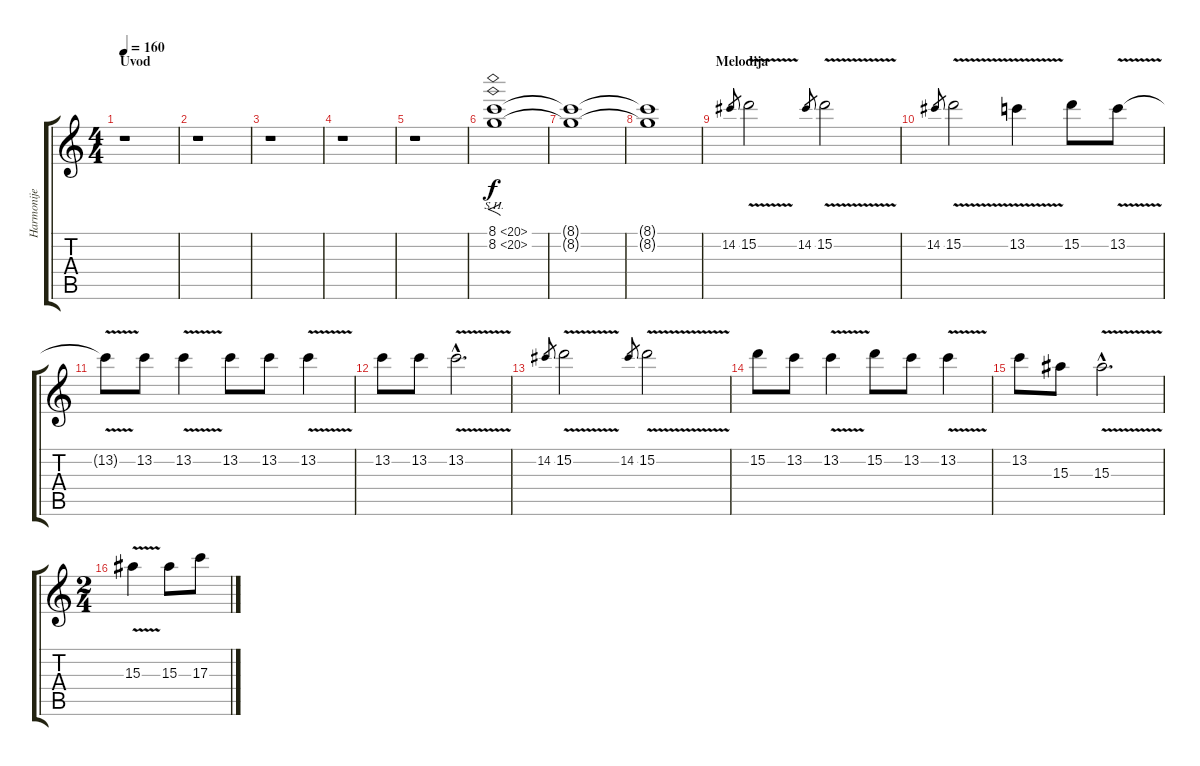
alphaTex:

\track ("Harmonije" "Harmonije") {instrument distortionguitar}
\staff {score tabs}
\tuning (E4 B3 G3 D3 A2 E2) {hide}
\ts (4 4)
\section ("" "Uvod")
\tempo 160
\clef g2
\ks c
r.1{dy f instrument distortionguitar} |
r.1 |
r.1 |
r.1 |
r.1 |
(8.1{sh 12} 8.2{sh 12}).1{f} |
(8.1{t} 8.2{t}).1 |
(8.1{t} 8.2{t}).1 |
\section ("" "Melodija")
14.2.8{gr} 15.2{v}.2 14.2.8{gr} 15.2{v}.2 |
14.2.8{gr} 15.2{v}.2 13.2{v}.4 15.2.8 13.2{v}.8 |
13.2{t}.8 13.2.8 13.2{v}.4 13.2.8 13.2.8 13.2{v}.4 |
13.2.8 13.2.8 13.2{v hac}.2{d} |
14.2.8{gr} 15.2{v}.2 14.2.8{gr} 15.2{v}.2 |
15.2.8 13.2.8 13.2{v}.4 15.2.8 13.2.8 13.2{v}.4 |
13.2.8 15.3.8 15.3{v hac}.2{d} |
\ts (2 4)
15.3{v}.4 15.3.8 17.3.8
